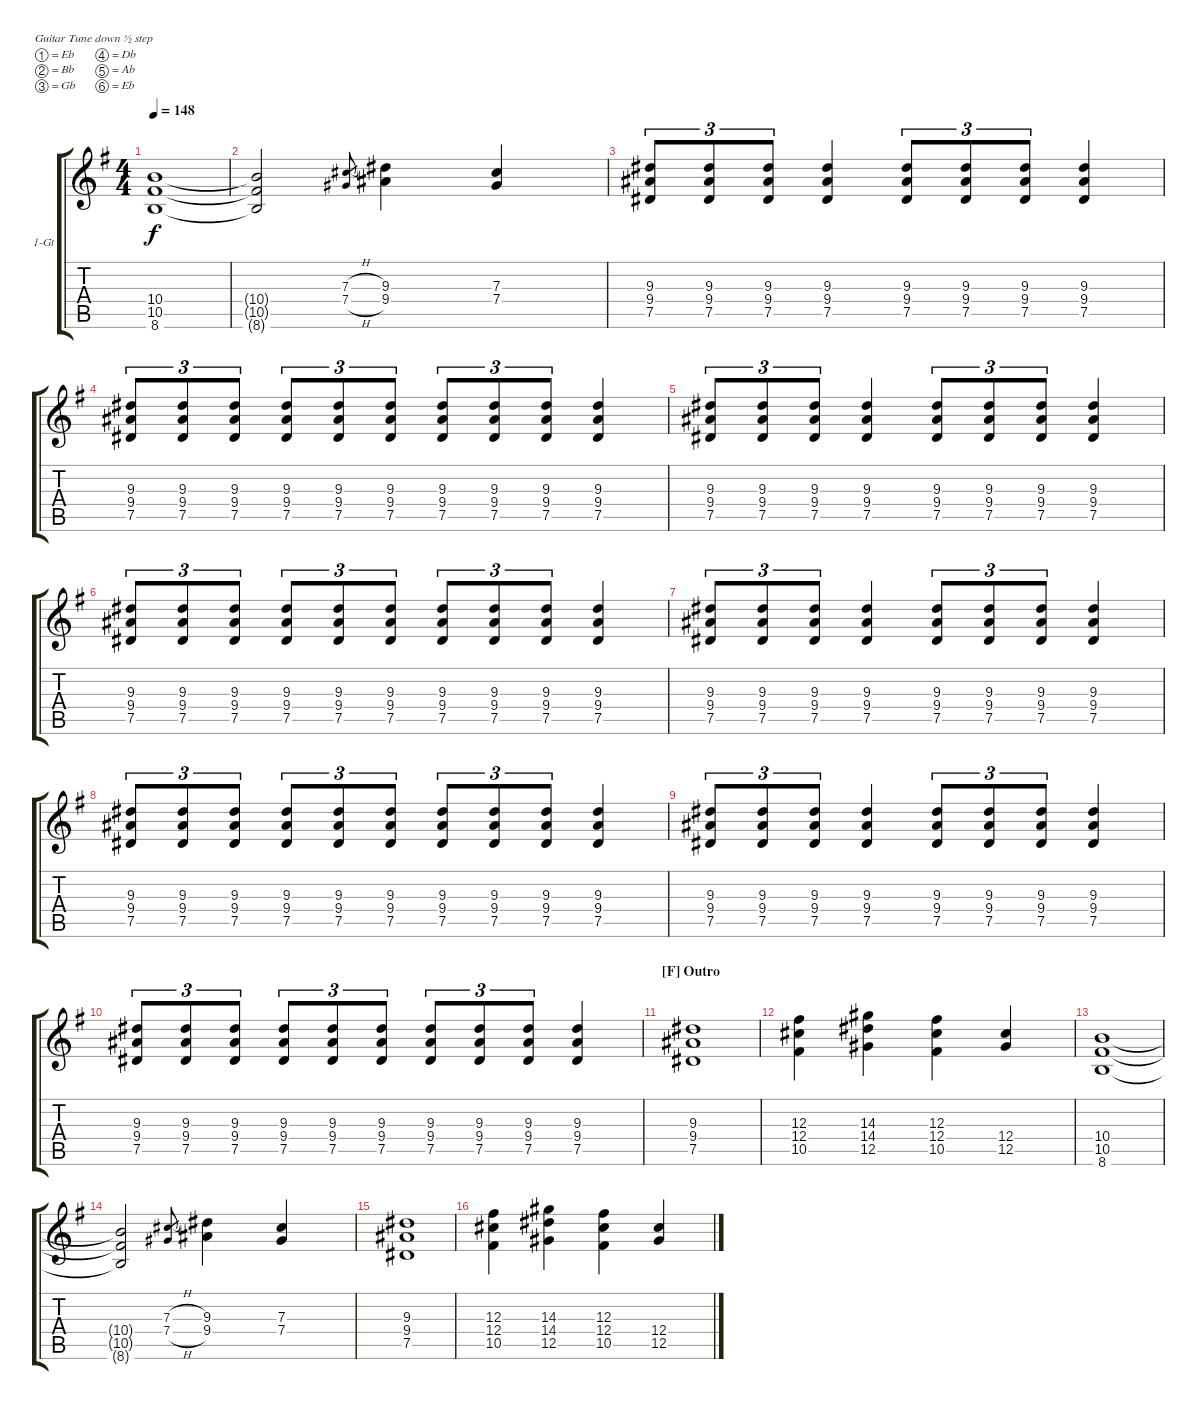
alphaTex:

\bracketExtendMode groupsimilarinstruments
\firstSystemTrackNameOrientation horizontal
\otherSystemsTrackNameOrientation horizontal
\track ("Guitar 1" "1-Gt") {instrument electricguitarmuted}
\staff {score tabs}
\tuning (Eb4 Bb3 Gb3 Db3 Ab2 Eb2)
\ts (4 4)
\tempo 148
\clef g2
\scale
1.05549
\ks g
(8.6 10.5 10.4).1{dy f} |
\scale
0.944515 (8.6{t} 10.5{t} 10.4{t}).2 (7.4{h} 7.3{h}).8{gr} (9.4 9.3).4 (7.4 7.3).4 |
\scale
1.05549 (9.3 9.4 7.5).8{tu (3 2)} (9.3 9.4 7.5).8{tu (3 2)} (9.3 9.4 7.5).8{tu (3 2)} (9.3 9.4 7.5).4 (9.3 9.4 7.5).8{tu (3 2)} (9.3 9.4 7.5).8{tu (3 2)} (9.3 9.4 7.5).8{tu (3 2)} (9.3 9.4 7.5).4 |
\scale
0.944515 (9.3 9.4 7.5).8{tu (3 2)} (9.3 9.4 7.5).8{tu (3 2)} (9.3 9.4 7.5).8{tu (3 2)} (9.3 9.4 7.5).8{tu (3 2)} (9.3 9.4 7.5).8{tu (3 2)} (9.3 9.4 7.5).8{tu (3 2)} (9.3 9.4 7.5).8{tu (3 2)} (9.3 9.4 7.5).8{tu (3 2)} (9.3 9.4 7.5).8{tu (3 2)} (9.3 9.4 7.5).4 |
\scale
1.05549 (9.3 9.4 7.5).8{tu (3 2)} (9.3 9.4 7.5).8{tu (3 2)} (9.3 9.4 7.5).8{tu (3 2)} (9.3 9.4 7.5).4 (9.3 9.4 7.5).8{tu (3 2)} (9.3 9.4 7.5).8{tu (3 2)} (9.3 9.4 7.5).8{tu (3 2)} (9.3 9.4 7.5).4 |
\scale
0.944515 (9.3 9.4 7.5).8{tu (3 2)} (9.3 9.4 7.5).8{tu (3 2)} (9.3 9.4 7.5).8{tu (3 2)} (9.3 9.4 7.5).8{tu (3 2)} (9.3 9.4 7.5).8{tu (3 2)} (9.3 9.4 7.5).8{tu (3 2)} (9.3 9.4 7.5).8{tu (3 2)} (9.3 9.4 7.5).8{tu (3 2)} (9.3 9.4 7.5).8{tu (3 2)} (9.3 9.4 7.5).4 |
\scale
1.05549 (9.3 9.4 7.5).8{tu (3 2)} (9.3 9.4 7.5).8{tu (3 2)} (9.3 9.4 7.5).8{tu (3 2)} (9.3 9.4 7.5).4 (9.3 9.4 7.5).8{tu (3 2)} (9.3 9.4 7.5).8{tu (3 2)} (9.3 9.4 7.5).8{tu (3 2)} (9.3 9.4 7.5).4 |
\scale
0.944515 (9.3 9.4 7.5).8{tu (3 2)} (9.3 9.4 7.5).8{tu (3 2)} (9.3 9.4 7.5).8{tu (3 2)} (9.3 9.4 7.5).8{tu (3 2)} (9.3 9.4 7.5).8{tu (3 2)} (9.3 9.4 7.5).8{tu (3 2)} (9.3 9.4 7.5).8{tu (3 2)} (9.3 9.4 7.5).8{tu (3 2)} (9.3 9.4 7.5).8{tu (3 2)} (9.3 9.4 7.5).4 |
\scale
1.05549 (9.3 9.4 7.5).8{tu (3 2)} (9.3 9.4 7.5).8{tu (3 2)} (9.3 9.4 7.5).8{tu (3 2)} (9.3 9.4 7.5).4 (9.3 9.4 7.5).8{tu (3 2)} (9.3 9.4 7.5).8{tu (3 2)} (9.3 9.4 7.5).8{tu (3 2)} (9.3 9.4 7.5).4 |
\scale
0.944515 (9.3 9.4 7.5).8{tu (3 2)} (9.3 9.4 7.5).8{tu (3 2)} (9.3 9.4 7.5).8{tu (3 2)} (9.3 9.4 7.5).8{tu (3 2)} (9.3 9.4 7.5).8{tu (3 2)} (9.3 9.4 7.5).8{tu (3 2)} (9.3 9.4 7.5).8{tu (3 2)} (9.3 9.4 7.5).8{tu (3 2)} (9.3 9.4 7.5).8{tu (3 2)} (9.3 9.4 7.5).4 |
\section ("F" "Outro")
\scale
1.05549 (9.3 9.4 7.5).1 |
\scale
0.944515 (12.3 12.4 10.5).4 (14.3 14.4 12.5).4 (12.3 12.4 10.5).4 (12.4 12.5).4 |
\scale
1.05549 (8.6 10.5 10.4).1 |
\scale
0.944515 (8.6{t} 10.5{t} 10.4{t}).2 (7.4{h} 7.3{h}).8{gr} (9.4 9.3).4 (7.4 7.3).4 |
\scale
1.05549 (9.3 9.4 7.5).1 |
\scale
0.944515 (12.3 12.4 10.5).4 (14.3 14.4 12.5).4 (12.3 12.4 10.5).4 (12.4 12.5).4
